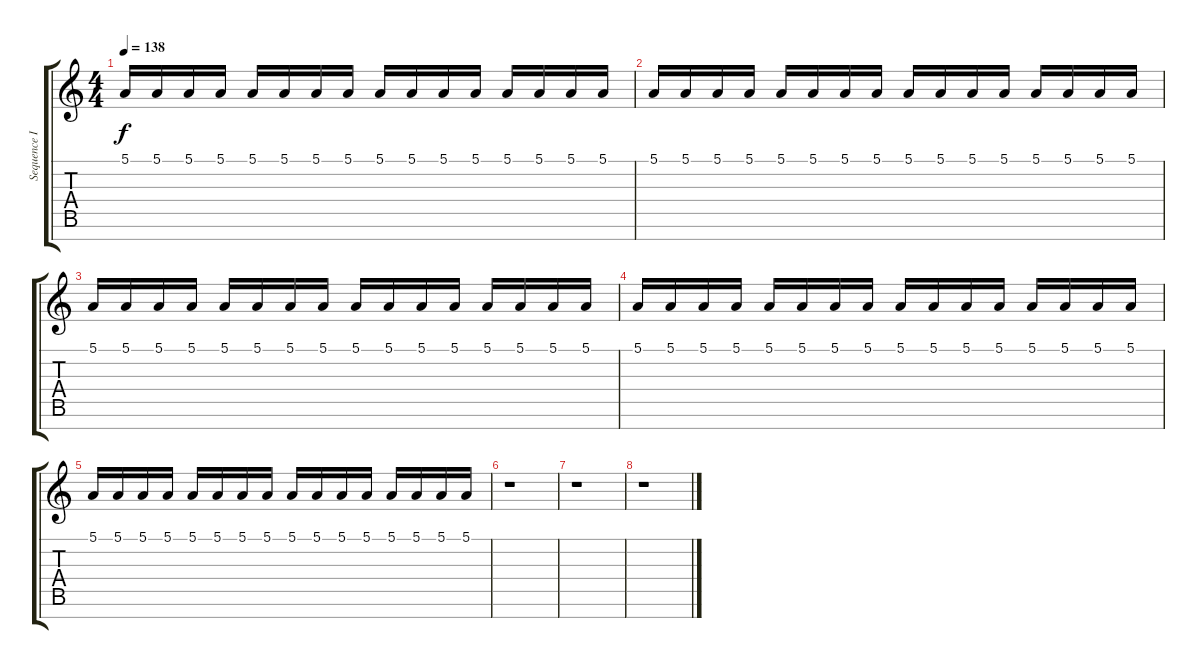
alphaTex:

\track ("Sequence I" "Sequence I") {instrument lead1square}
\staff {score tabs}
\tuning (E4 B3 G3 D3 A2 E2 B1) {hide}
\ts (4 4)
\tempo 138
\clef g2
\ks c
5.1.16{dy f} 5.1.16 5.1.16 5.1.16 5.1.16 5.1.16 5.1.16 5.1.16 5.1.16 5.1.16 5.1.16 5.1.16 5.1.16 5.1.16 5.1.16 5.1.16 |
5.1.16 5.1.16 5.1.16 5.1.16 5.1.16 5.1.16 5.1.16 5.1.16 5.1.16 5.1.16 5.1.16 5.1.16 5.1.16 5.1.16 5.1.16 5.1.16 |
5.1.16 5.1.16 5.1.16 5.1.16 5.1.16 5.1.16 5.1.16 5.1.16 5.1.16 5.1.16 5.1.16 5.1.16 5.1.16 5.1.16 5.1.16 5.1.16 |
5.1.16 5.1.16 5.1.16 5.1.16 5.1.16 5.1.16 5.1.16 5.1.16 5.1.16 5.1.16 5.1.16 5.1.16 5.1.16 5.1.16 5.1.16 5.1.16 |
5.1.16 5.1.16 5.1.16 5.1.16 5.1.16 5.1.16 5.1.16 5.1.16 5.1.16 5.1.16 5.1.16 5.1.16 5.1.16 5.1.16 5.1.16 5.1.16 |
r.1 |
r.1 |
r.1
